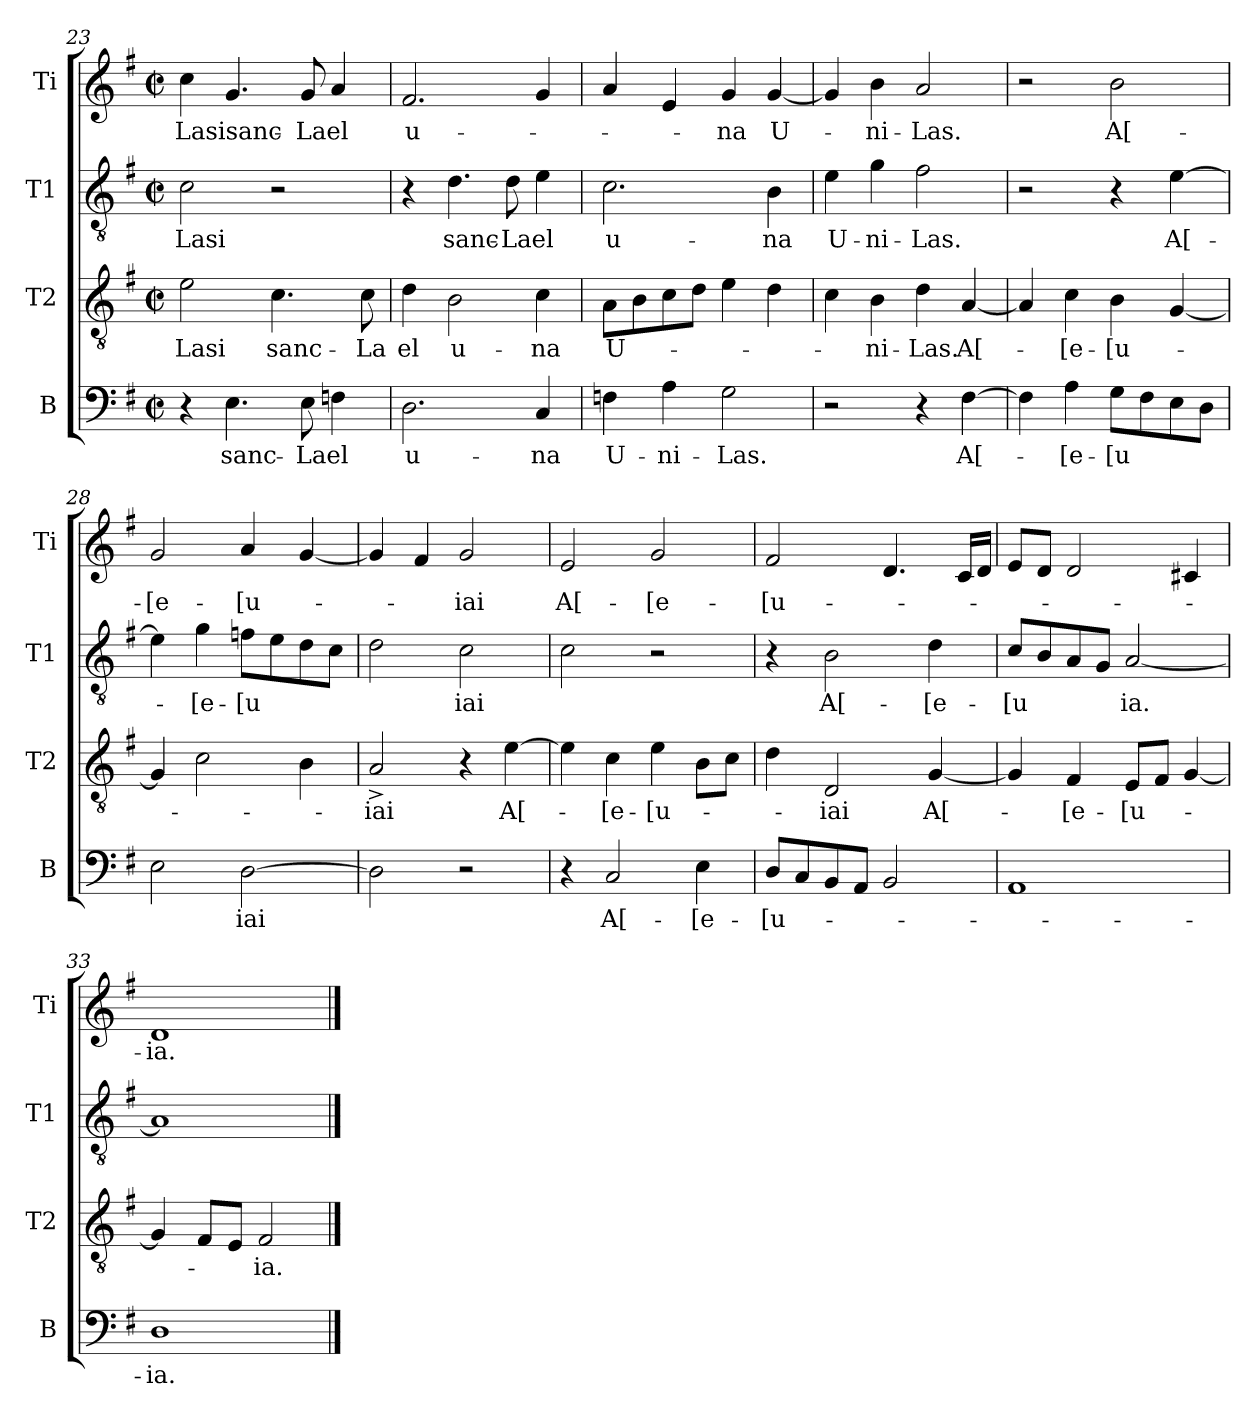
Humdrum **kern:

**kern	**text	**kern	**text	**kern	**text	**kern	**text
*part4	*part4	*part3	*part3	*part2	*part2	*part1	*part1
*staff4	*staff4	*staff3	*staff3	*staff2	*staff2	*staff1	*staff1
*I"B	*	*I"T2	*	*I"T1	*	*I"Ti	*
*I'B	*	*I'T2	*	*I'T1	*	*I'Ti	*
*clefF4	*	*clefGv2	*	*clefGv2	*	*clefG2	*
*k[f#]	*	*k[f#]	*	*k[f#]	*	*k[f#]	*
*G:	*	*G:	*	*G:	*	*G:	*
*M2/2	*	*M2/2	*	*M2/2	*	*M2/2	*
*met(c|)	*	*met(c|)	*	*met(c|)	*	*met(c|)	*
=23	=23	=23	=23	=23	=23	=23	=23
!	!	!	!LO:LY:b	!	!LO:LY:b	!	!LO:LY:b
4r	.	2e\	-Lasi	2c\	-Lasi	4cc\	-Lasisanc-
!	!LO:LY:b	!	!	!	!	!	!
4.E\	sanc-	.	.	.	.	4.g/	.
!	!	!	!LO:LY:b	!	!	!	!
.	.	4.c\	sanc-	2r	.	.	.
!	!LO:LY:b	!	!	!	!	!	!LO:LY:b
8E\	-Lael	.	.	.	.	8g/	-Lael
4Fn\	.	.	.	.	.	4a/	.
!	!	!	!LO:LY:b	!	!	!	!
.	.	8c\	-La	.	.	.	.
!!LO:LB:g=z
=24	=24	=24	=24	=24	=24	=24	=24
!	!LO:LY:b	!	!LO:LY:b	!	!	!	!LO:LY:b
2.D\	u-	4d\	el	4r	.	2.f#/	u-
!	!	!	!LO:LY:b	!	!LO:LY:b	!	!
.	.	2B\	u-	4.d\	sanc-	.	.
!	!	!	!	!	!LO:LY:b	!	!
.	.	.	.	8d\	-Lael	.	.
!	!LO:LY:b	!	!LO:LY:b	!	!	!	!
4C/	-na	4c\	-na	4e\	.	4g/	.
=25	=25	=25	=25	=25	=25	=25	=25
!	!LO:LY:b	!	!LO:LY:b	!	!LO:LY:b	!	!
4Fn\	U-	8A\L	U-	2.c\	u-	4a/	.
.	.	8B\	.	.	.	.	.
!	!LO:LY:b	!	!	!	!	!	!
4A\	-ni-	8c\	.	.	.	4e/	.
.	.	8d\J	.	.	.	.	.
!	!LO:LY:b	!	!	!	!	!	!LO:LY:b
2G\	-Las.	4e\	.	.	.	4g/	-na
!	!	!	!	!	!LO:LY:b	!	!LO:LY:b
.	.	4d\	.	4B\	-na	[<4g/	U-
=26	=26	=26	=26	=26	=26	=26	=26
!	!	!	!	!	!LO:LY:b	!	!
2r	.	4c\	.	4e\	U-	4g/]	.
!	!	!	!LO:LY:b	!	!LO:LY:b	!	!LO:LY:b
.	.	4B\	-ni-	4g\	-ni-	4b\	-ni-
!	!	!	!LO:LY:b	!	!LO:LY:b	!	!LO:LY:b
4r	.	4d\	-Las.	2f#\	-Las.	2a/	-Las.
!	!LO:LY:b	!	!LO:LY:b	!	!	!	!
[>4F#\	A[-	[<4A/	A[-	.	.	.	.
=27	=27	=27	=27	=27	=27	=27	=27
4F#\]	.	4A/]	.	2r	.	2r	.
!	!LO:LY:b	!	!LO:LY:b	!	!	!	!
4A\	-[e-	4c\	-[e-	.	.	.	.
!	!LO:LY:b	!	!LO:LY:b	!	!	!	!LO:LY:b
8G\L	-[u	4B\	-[u-	4r	.	2b\	A[-
8F#\	.	.	.	.	.	.	.
!	!	!	!	!	!LO:LY:b	!	!
8E\	.	[<4G/	.	[>4e\	A[-	.	.
8D\J	.	.	.	.	.	.	.
=28	=28	=28	=28	=28	=28	=28	=28
!	!	!	!	!	!	!	!LO:LY:b
2E\	.	4G/]	.	4e\]	.	2g/	-[e-
!	!	!	!	!	!LO:LY:b	!	!
.	.	2c\	.	4g\	-[e-	.	.
!	!LO:LY:b	!	!	!	!LO:LY:b	!	!LO:LY:b
[>2D\	iai	.	.	8fn\L	-[u	4a/	-[u-
.	.	.	.	8e\	.	.	.
.	.	4B\	.	8d\	.	[<4g/	.
.	.	.	.	8c\J	.	.	.
=29	=29	=29	=29	=29	=29	=29	=29
!	!	!	!LO:LY:b	!	!	!	!
2D\]	.	2A^</	-iai	2d\	.	4g/]	.
.	.	.	.	.	.	4f#/	.
!	!	!	!	!	!LO:LY:b	!	!LO:LY:b
2r	.	4r	.	2c\	iai	2g/	-iai
!	!	!	!LO:LY:b	!	!	!	!
.	.	[<4e\	A[-	.	.	.	.
!!LO:LB:g=z
=30	=30	=30	=30	=30	=30	=30	=30
!	!	!	!	!	!	!	!LO:LY:b
4r	.	4e\]	.	2c\	.	2e/	A[-
!	!LO:LY:b	!	!LO:LY:b	!	!	!	!
2C/	A[-	4c\	-[e-	.	.	.	.
!	!	!	!LO:LY:b	!	!	!	!LO:LY:b
.	.	4e\	-[u-	2r	.	2g/	-[e-
!	!LO:LY:b	!	!	!	!	!	!
4E\	-[e-	8B\L	.	.	.	.	.
.	.	8c\J	.	.	.	.	.
=31	=31	=31	=31	=31	=31	=31	=31
!	!LO:LY:b	!	!	!	!	!	!LO:LY:b
8D/L	-[u-	4d\	.	4r	.	2f#/	-[u-
8C/	.	.	.	.	.	.	.
!	!	!	!LO:LY:b	!	!LO:LY:b	!	!
8BB/	.	2D/	-iai	2B\	A[-	.	.
8AA/J	.	.	.	.	.	.	.
2BB/	.	.	.	.	.	4.d/	.
!	!	!	!LO:LY:b	!	!LO:LY:b	!	!
.	.	[<4G/	A[-	4d\	-[e-	.	.
.	.	.	.	.	.	16c/LL	.
.	.	.	.	.	.	16d/JJ	.
=32	=32	=32	=32	=32	=32	=32	=32
!	!	!	!	!	!LO:LY:b	!	!
1AA	.	4G/]	.	8c/L	-[u	8e/L	.
.	.	.	.	8B/	.	8d/J	.
!	!	!	!LO:LY:b	!	!	!	!
.	.	4F#/	-[e-	8A/	.	2d/	.
.	.	.	.	8G/J	.	.	.
!	!	!	!LO:LY:b	!	!LO:LY:b	!	!
.	.	8E/L	-[u-	[<2A/	ia.	.	.
.	.	8F#/J	.	.	.	.	.
.	.	[<4G/	.	.	.	4c#X/	.
=33	=33	=33	=33	=33	=33	=33	=33
!	!LO:LY:b	!	!	!	!	!	!LO:LY:b
1D	-ia.	4G/]	.	1A]	.	1d	-ia.
.	.	8F#/L	.	.	.	.	.
.	.	8E/J	.	.	.	.	.
!	!	!	!LO:LY:b	!	!	!	!
.	.	2F#/	-ia.	.	.	.	.
==	==	==	==	==	==	==	==
*-	*-	*-	*-	*-	*-	*-	*-
